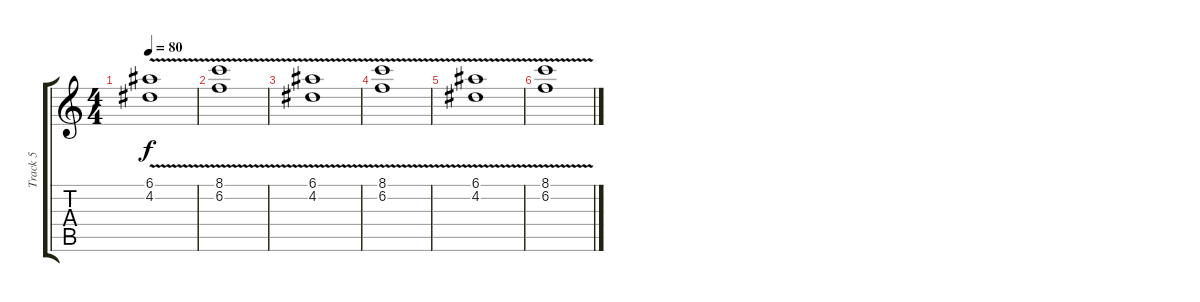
\track ("Track 5" "Track 5") {instrument acousticguitarnylon}
\staff {score tabs}
\tuning (E4 B3 G3 D3 A2 E2) {hide}
\ts (4 4)
\tempo 80
\clef g2
\ks c
(6.1{v} 4.2).1{dy f} |
(8.1{v} 6.2).1 |
(6.1{v} 4.2).1 |
(8.1{v} 6.2).1 |
(6.1{v} 4.2).1 |
(8.1{v} 6.2).1
